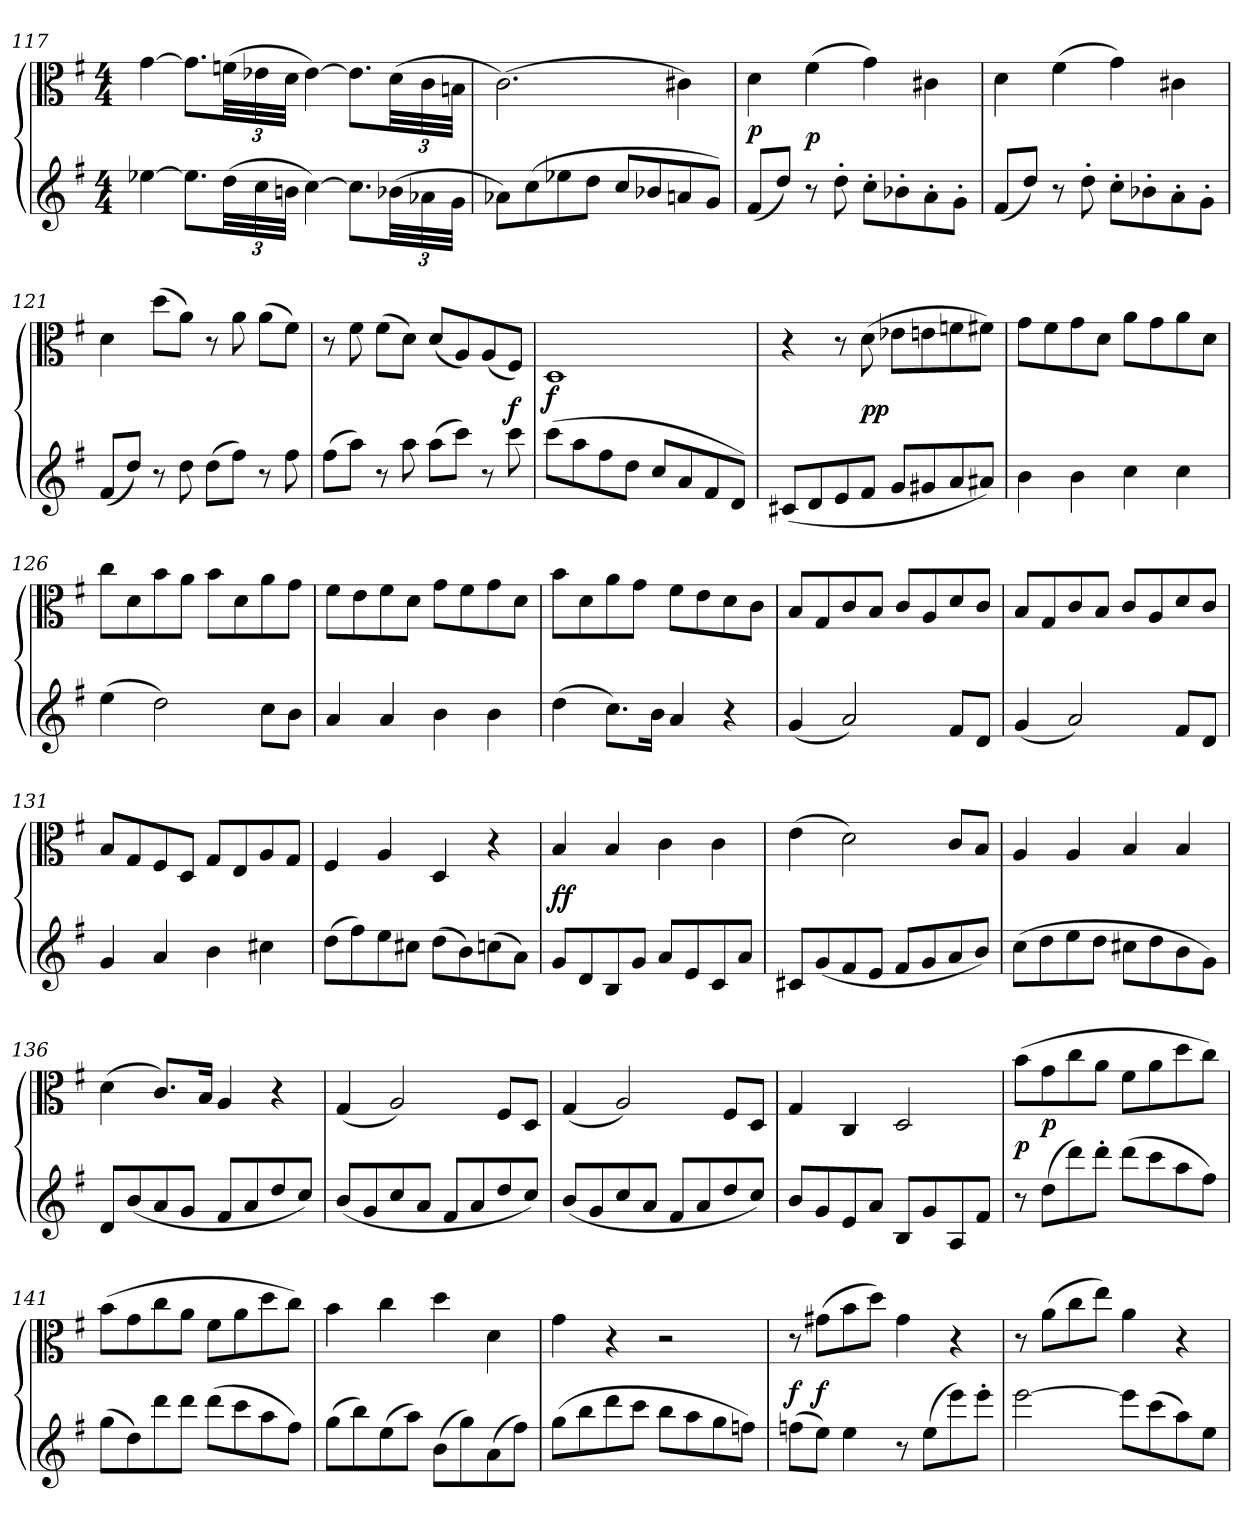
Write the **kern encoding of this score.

**kern	**kern	**dynam
*part1	*part1	*part1
*staff2	*staff1	*staff1/2
*clefG2	*clefC3	*
*k[f#]	*k[f#]	*
*G:	*G:	*
*M4/4	*M4/4	*
=117	=117	=117
[4ee-X\	[4g\	.
8.ee-\L]	8.g\L]	.
(48dd\LL	(48fn\LL	.
48cc\	48e-X\	.
48bn\JJJ	48d\JJJ	.
[4cc\)	[4e-\)	.
8.cc\L]	8.e-\L]	.
(48b-X\LL	(48d\LL	.
48a-X\	48c\	.
48g\JJJ	48Bn\JJJ	.
=118	=118	=118
8a-X\L)	(2.c\)	.
(8cc\	.	.
8ee-X\	.	.
8dd\J	.	.
8cc/L	.	.
8b-X/	.	.
8an/	4c#X\)	.
8g/J)	.	.
=119	=119	=119
(8f#/L	4d\	p
8dd/J)	.	.
8r	(4f#\	p
8dd'\	.	.
8cc'\L	4g\)	.
8b-X'\	.	.
8a'\	4c#X\	.
8g'\J	.	.
=120	=120	=120
(8f#/L	4d\	.
8dd/J)	.	.
8r	(4f#\	.
8dd'\	.	.
8cc'\L	4g\)	.
8b-X'\	.	.
8a'\	4c#X\	.
8g'\J	.	.
=121	=121	=121
(8f#/L	4d\	.
8dd/J)	.	.
8r	(8dd\L	.
8dd\	8a\J)	.
(8dd\L	8r	.
8ff#\J)	8a\	.
8r	(8a\L	.
8ff#\	8f#\J)	.
=122	=122	=122
(8ff#\L	8r	.
8aa\J)	8f#\	.
8r	(8f#\L	.
8aa\	8d\J)	.
(8aa\L	(8d/L	.
8ccc\J)	8A/)	.
8r	(8A/	.
8ccc\	8F#/J)	f
=123	=123	=123
(8ccc\L	1D/	f
8aa\	.	.
8ff#\	.	.
8dd\J	.	.
8cc/L	.	.
8a/	.	.
8f#/	.	.
8d/J)	.	.
=124	=124	=124
(8c#X/L	4r	.
8d/	.	.
8e/	8r	.
8f#/J	(8d\	p p
8g/L	8e-X\L	.
8g#X/	8en\	.
8a/	8fn\	.
8a#X/J)	8f#X\J)	.
=125	=125	=125
4b\	8g\L	.
.	8f#\	.
4b\	8g\	.
.	8d\J	.
4cc\	8a\L	.
.	8g\	.
4cc\	8a\	.
.	8d\J	.
=126	=126	=126
(4ee\	8cc\L	.
.	8d\	.
2dd\)	8b\	.
.	8a\J	.
.	8b\L	.
.	8d\	.
8cc\L	8a\	.
8b\J	8g\J	.
=127	=127	=127
4a/	8f#\L	.
.	8e\	.
4a/	8f#\	.
.	8d\J	.
4b\	8g\L	.
.	8f#\	.
4b\	8g\	.
.	8d\J	.
=128	=128	=128
(4dd\	8b\L	.
.	8d\	.
8.cc\L)	8a\	.
.	8g\J	.
16b\Jk	.	.
4a/	8f#\L	.
.	8e\	.
4r	8d\	.
.	8c\J	.
=129	=129	=129
(4g/	8B/L	.
.	8G/	.
2a/)	8c/	.
.	8B/J	.
.	8c/L	.
.	8A/	.
8f#/L	8d/	.
8d/J	8c/J	.
=130	=130	=130
(4g/	8B/L	.
.	8G/	.
2a/)	8c/	.
.	8B/J	.
.	8c/L	.
.	8A/	.
8f#/L	8d/	.
8d/J	8c/J	.
=131	=131	=131
4g/	8B/L	.
.	8G/	.
4a/	8F#/	.
.	8D/J	.
4b\	8G/L	.
.	8E/	.
4cc#X\	8A/	.
.	8G/J	.
=132	=132	=132
(8dd\L	4F#/	.
8ff#\)	.	.
8ee\	4A/	.
8cc#X\J	.	.
(8dd\L	4D/	.
8b\)	.	.
(8ccn\	4r	.
8a\J)	.	.
=133	=133	=133
8g/L	4B/	f f
8d/	.	.
8B/	4B/	.
8g/J	.	.
8a/L	4c\	.
8e/	.	.
8c/	4c\	.
8a/J	.	.
=134	=134	=134
8c#X/L	(4e\	.
(8g/	.	.
8f#/	2d\)	.
8e/J	.	.
8f#/L	.	.
8g/	.	.
8a/	8c/L	.
8b/J)	8B/J	.
=135	=135	=135
(8cc\L	4A/	.
8dd\	.	.
8ee\	4A/	.
8dd\J	.	.
8cc#X\L	4B/	.
8dd\	.	.
8b\	4B/	.
8g\J)	.	.
=136	=136	=136
8d/L	(4d\	.
(8b/	.	.
8a/	8.c/L)	.
8g/J	.	.
.	16B/Jk	.
8f#/L	4A/	.
8a/	.	.
8dd/	4r	.
8cc/J)	.	.
=137	=137	=137
(8b/L	(4G/	.
8g/	.	.
8cc/	2A/)	.
8a/J	.	.
8f#/L	.	.
8a/	.	.
8dd/	8F#/L	.
8cc/J)	8D/J	.
=138	=138	=138
(8b/L	(4G/	.
8g/	.	.
8cc/	2A/)	.
8a/J	.	.
8f#/L	.	.
8a/	.	.
8dd/	8F#/L	.
8cc/J)	8D/J	.
=139	=139	=139
8b/L	4G/	.
8g/	.	.
8e/	4C/	.
8a/J	.	.
8B/L	2D/	.
8g/	.	.
8A/	.	.
8f#/J	.	.
=140	=140	=140
8r	(8b\L	p
(8dd\L	8g\	p
8ddd\)	8cc\	.
8ddd'\J	8a\J	.
(8ddd\L	8f#\L	.
8ccc\	8a\	.
8aa\	8dd\	.
8ff#\J)	8cc\J)	.
=141	=141	=141
(8gg\L	(8b\L	.
8dd\)	8g\	.
8ddd\	8cc\	.
8ddd\J	8a\J	.
(8ddd\L	8f#\L	.
8ccc\	8a\	.
8aa\	8dd\	.
8ff#\J)	8cc\J)	.
=142	=142	=142
(8gg\L	4b\	.
8bb\)	.	.
(8ee\	4cc\	.
8aa\J)	.	.
(8b\L	4dd\	.
8gg\)	.	.
(8a\	4d\	.
8ff#\J)	.	.
=143	=143	=143
(8gg\L	4g\	.
8bb\	.	.
8ddd\	4r	.
8ccc\J	.	.
8bb\L	2r	.
8aa\	.	.
8gg\	.	.
8ffn\J)	.	.
=144	=144	=144
(8ffn\L	8r	f
8ee\J)	(8g#X\L	f
4ee\	8b\	.
.	8dd\J)	.
8r	4g#\	.
(8ee\L	.	.
8eee\)	4r	.
8eee'\J	.	.
=145	=145	=145
[2eee\	8r	.
.	(8a\L	.
.	8cc\	.
.	8ee\J)	.
8eee\L]	4a\	.
(8ccc\	.	.
8aa\)	4r	.
8ee\J	.	.
=	=	=
*-	*-	*-
